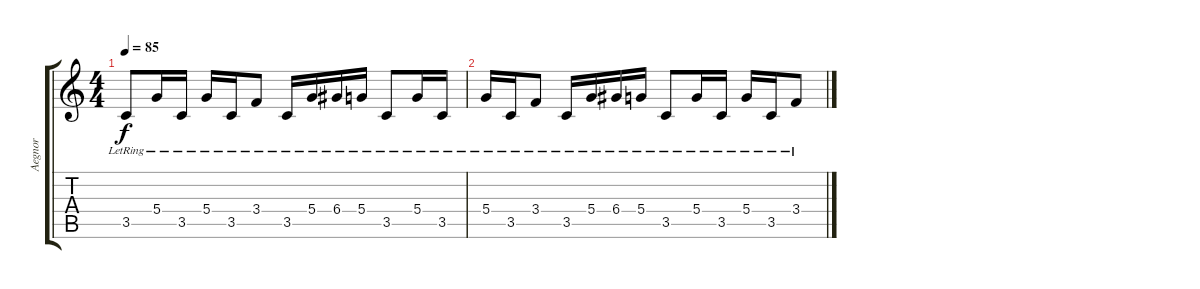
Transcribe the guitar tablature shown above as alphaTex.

\track ("Aegnor" "Aegnor") {instrument electricguitarjazz}
\staff {score tabs}
\tuning (E4 B3 G3 D3 A2 E2) {hide}
\ts (4 4)
\tempo 85
\clef g2
\ks c
3.5{lr}.8{dy f} 5.4{lr}.16 3.5{lr}.16 5.4{lr}.16 3.5{lr}.16 3.4{lr}.8 3.5{lr}.16 5.4{lr}.16 6.4{lr}.16 5.4{lr}.16 3.5{lr}.8 5.4{lr}.16 3.5{lr}.16 |
5.4{lr}.16 3.5{lr}.16 3.4{lr}.8 3.5{lr}.16 5.4{lr}.16 6.4{lr}.16 5.4{lr}.16 3.5{lr}.8 5.4{lr}.16 3.5{lr}.16 5.4{lr}.16 3.5{lr}.16 3.4{lr}.8
